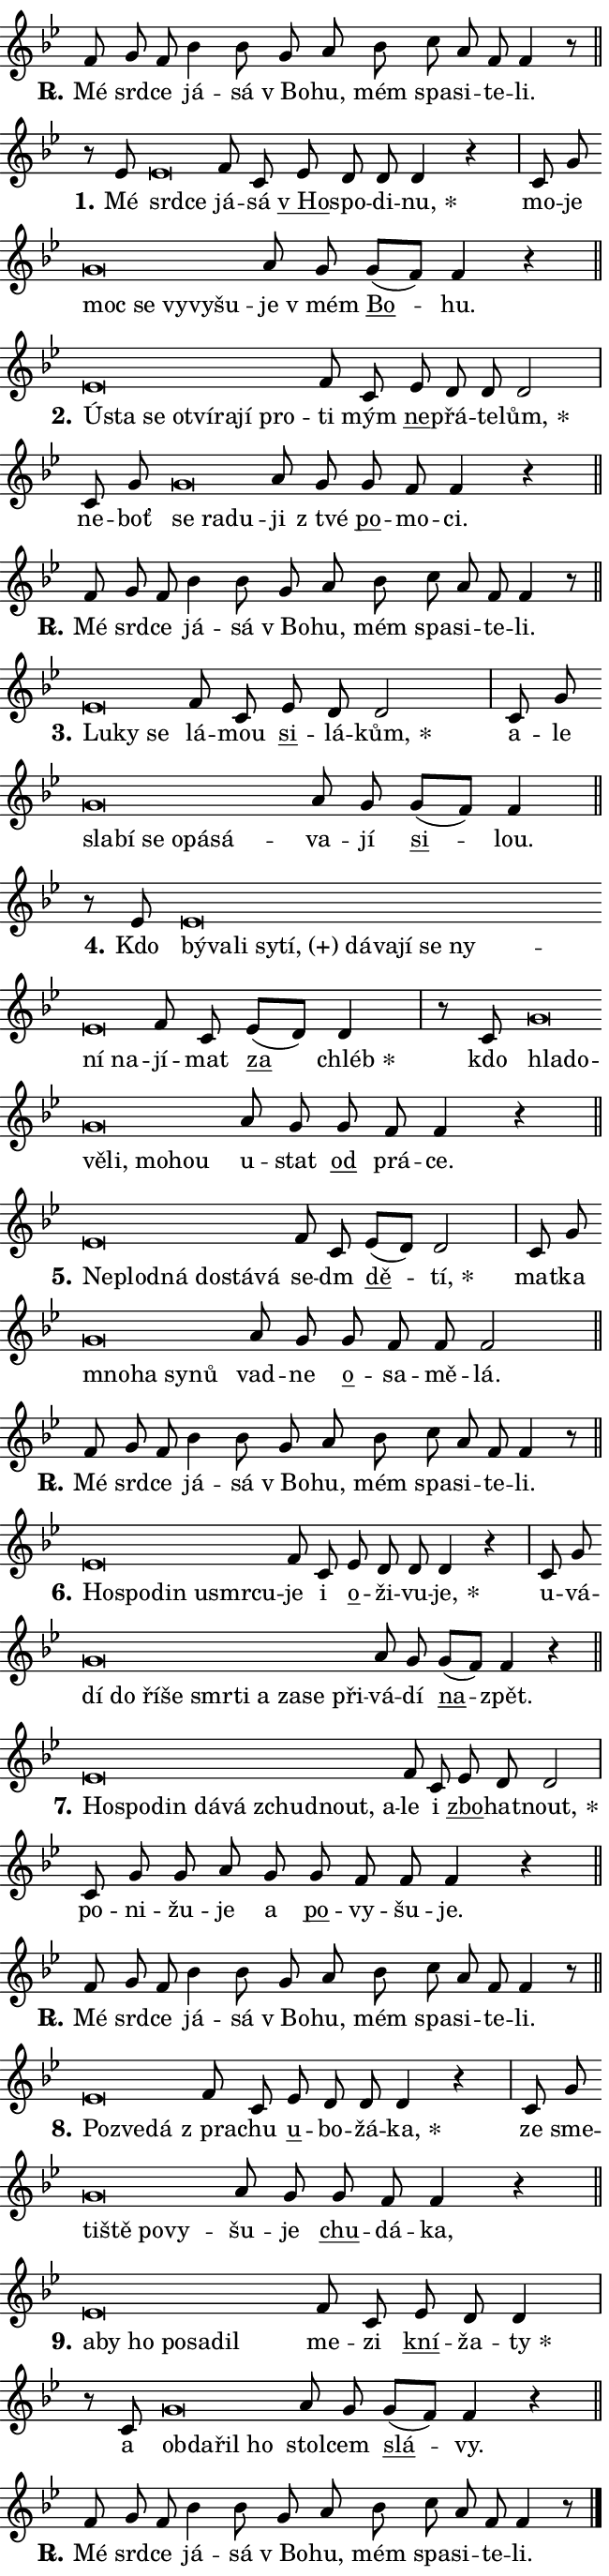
\version "2.24.0"
\header { tagline = "" }
\paper {
  indent = 0\cm
  top-margin = 0\cm
  right-margin = 0.13\cm % to fit lyric hyphens
  bottom-margin = 0\cm
  left-margin = 0\cm
  paper-width = 11\cm
  page-breaking = #ly:one-page-breaking
  system-system-spacing.basic-distance = #11
  score-system-spacing.basic-distance = #11
  ragged-last = ##f
}


%% Author: Thomas Morley
%% https://lists.gnu.org/archive/html/lilypond-user/2020-05/msg00002.html
#(define (line-position grob)
"Returns position of @var[grob} in current system:
   @code{'start}, if at first time-step
   @code{'end}, if at last time-step
   @code{'middle} otherwise
"
  (let* ((col (ly:item-get-column grob))
         (ln (ly:grob-object col 'left-neighbor))
         (rn (ly:grob-object col 'right-neighbor))
         (col-to-check-left (if (ly:grob? ln) ln col))
         (col-to-check-right (if (ly:grob? rn) rn col))
         (break-dir-left
           (and
             (ly:grob-property col-to-check-left 'non-musical #f)
             (ly:item-break-dir col-to-check-left)))
         (break-dir-right
           (and
             (ly:grob-property col-to-check-right 'non-musical #f)
             (ly:item-break-dir col-to-check-right))))
        (cond ((eqv? 1 break-dir-left) 'start)
              ((eqv? -1 break-dir-right) 'end)
              (else 'middle))))

#(define (tranparent-at-line-position vctor)
  (lambda (grob)
  "Relying on @code{line-position} select the relevant enry from @var{vctor}.
Used to determine transparency,"
    (case (line-position grob)
      ((end) (not (vector-ref vctor 0)))
      ((middle) (not (vector-ref vctor 1)))
      ((start) (not (vector-ref vctor 2))))))

noteHeadBreakVisibility =
#(define-music-function (break-visibility)(vector?)
"Makes @code{NoteHead}s transparent relying on @var{break-visibility}"
#{
  \override NoteHead.transparent =
    #(tranparent-at-line-position break-visibility)
#})

#(define delete-ledgers-for-transparent-note-heads
  (lambda (grob)
    "Reads whether a @code{NoteHead} is transparent.
If so this @code{NoteHead} is removed from @code{'note-heads} from
@var{grob}, which is supposed to be @code{LedgerLineSpanner}.
As a result ledgers are not printed for this @code{NoteHead}"
    (let* ((nhds-array (ly:grob-object grob 'note-heads))
           (nhds-list
             (if (ly:grob-array? nhds-array)
                 (ly:grob-array->list nhds-array)
                 '()))
           ;; Relies on the transparent-property being done before
           ;; Staff.LedgerLineSpanner.after-line-breaking is executed.
           ;; This is fragile ...
           (to-keep
             (remove
               (lambda (nhd)
                 (ly:grob-property nhd 'transparent #f))
               nhds-list)))
      ;; TODO find a better method to iterate over grob-arrays, similiar
      ;; to filter/remove etc for lists
      ;; For now rebuilt from scratch
      (set! (ly:grob-object grob 'note-heads)  '())
      (for-each
        (lambda (nhd)
          (ly:pointer-group-interface::add-grob grob 'note-heads nhd))
        to-keep))))

squashNotes = {
  \override NoteHead.X-extent = #'(-0.2 . 0.2)
  \override NoteHead.Y-extent = #'(-0.75 . 0)
  \override NoteHead.stencil =
    #(lambda (grob)
       (let ((pos (ly:grob-property grob 'staff-position)))
         (begin
           (if (< pos -7) (display "ERROR: Lower brevis then expected\n") (display ""))
           (if (<= pos -6) ly:text-interface::print ly:note-head::print))))
}
unSquashNotes = {
  \revert NoteHead.X-extent
  \revert NoteHead.Y-extent
  \revert NoteHead.stencil
}

hideNotes = \noteHeadBreakVisibility #begin-of-line-visible
unHideNotes = \noteHeadBreakVisibility #all-visible

% work-around for resetting accidentals
% https://lilypond.org/doc/v2.23/Documentation/notation/displaying-rhythms#unmetered-music
cadenzaMeasure = {
  \cadenzaOff
  \partial 1024 s1024
  \cadenzaOn
}

#(define-markup-command (accent layout props text) (markup?)
  "Underline accented syllable"
  (interpret-markup layout props
    #{\markup \override #'(offset . 4.3) \underline { #text }#}))

responsum = \markup \concat {
  "R" \hspace #-1.05 \path #0.1 #'((moveto 0 0.07) (lineto 0.9 0.8)) \hspace #0.05 "."
}

spaceSize = #0.6828661417322834 % exact space size for TeX Gyre Schola

\layout {
  \context {
    \Staff
    \remove "Time_signature_engraver"
    \override LedgerLineSpanner.after-line-breaking = #delete-ledgers-for-transparent-note-heads
  }
  \context {
    \Lyrics {
      \override LyricSpace.minimum-distance = \spaceSize
      \override LyricText.font-name = #"TeX Gyre Schola"
      \override LyricText.font-size = 1
      \override StanzaNumber.font-name = #"TeX Gyre Schola Bold"
      \override StanzaNumber.font-size = 1
    }
  }
  \context {
    \Score 
    \override NoteHead.text =
      #(lambda (grob) 
        (let ((pos (ly:grob-property grob 'staff-position)))
          #{\markup {
            \combine
              \halign #-0.55 \raise #(if (= pos -6) 0 0.5) \override #'(thickness . 2) \draw-line #'(3.2 . 0)
              \musicglyph "noteheads.sM1"
          }#}))
  }
}

% magnetic-lyrics.ily
%
%   written by
%     Jean Abou Samra <jean@abou-samra.fr>
%     Werner Lemberg <wl@gnu.org>
%
%   adapted by
%     Jiri Hon <jiri.hon@gmail.com>
%
% Version 2022-Apr-15

% https://www.mail-archive.com/lilypond-user@gnu.org/msg149350.html

#(define (Left_hyphen_pointer_engraver context)
   "Collect syllable-hyphen-syllable occurrences in lyrics and store
them in properties.  This engraver only looks to the left.  For
example, if the lyrics input is @code{foo -- bar}, it does the
following.

@itemize @bullet
@item
Set the @code{text} property of the @code{LyricHyphen} grob between
@q{foo} and @q{bar} to @code{foo}.

@item
Set the @code{left-hyphen} property of the @code{LyricText} grob with
text @q{foo} to the @code{LyricHyphen} grob between @q{foo} and
@q{bar}.
@end itemize

Use this auxiliary engraver in combination with the
@code{lyric-@/text::@/apply-@/magnetic-@/offset!} hook."
   (let ((hyphen #f)
         (text #f))
     (make-engraver
      (acknowledgers
       ((lyric-syllable-interface engraver grob source-engraver)
        (set! text grob)))
      (end-acknowledgers
       ((lyric-hyphen-interface engraver grob source-engraver)
        ;(when (not (grob::has-interface grob 'lyric-space-interface))
          (set! hyphen grob)));)
      ((stop-translation-timestep engraver)
       (when (and text hyphen)
         (ly:grob-set-object! text 'left-hyphen hyphen))
       (set! text #f)
       (set! hyphen #f)))))

#(define (lyric-text::apply-magnetic-offset! grob)
   "If the space between two syllables is less than the value in
property @code{LyricText@/.details@/.squash-threshold}, move the right
syllable to the left so that it gets concatenated with the left
syllable.

Use this function as a hook for
@code{LyricText@/.after-@/line-@/breaking} if the
@code{Left_@/hyphen_@/pointer_@/engraver} is active."
   (let ((hyphen (ly:grob-object grob 'left-hyphen #f)))
     (when hyphen
       (let ((left-text (ly:spanner-bound hyphen LEFT)))
         (when (grob::has-interface left-text 'lyric-syllable-interface)
           (let* ((common (ly:grob-common-refpoint grob left-text X))
                  (this-x-ext (ly:grob-extent grob common X))
                  (left-x-ext
                   (begin
                     ;; Trigger magnetism for left-text.
                     (ly:grob-property left-text 'after-line-breaking)
                     (ly:grob-extent left-text common X)))
                  ;; `delta` is the gap width between two syllables.
                  (delta (- (interval-start this-x-ext)
                            (interval-end left-x-ext)))
                  (details (ly:grob-property grob 'details))
                  (threshold (assoc-get 'squash-threshold details 0.2)))
             (when (< delta threshold)
               (let* (;; We have to manipulate the input text so that
                      ;; ligatures crossing syllable boundaries are not
                      ;; disabled.  For languages based on the Latin
                      ;; script this is essentially a beautification.
                      ;; However, for non-Western scripts it can be a
                      ;; necessity.
                      (lt (ly:grob-property left-text 'text))
                      (rt (ly:grob-property grob 'text))
                      (is-space (grob::has-interface hyphen 'lyric-space-interface))
                      (space (if is-space " " ""))
                      (extra-delta (if is-space spaceSize 0))
                      ;; Append new syllable.
                      (ltrt-space (if (and (string? lt) (string? rt))
                                (string-append lt space rt)
                                (make-concat-markup (list lt space rt))))
                      ;; Right-align `ltrt` to the right side.
                      (ltrt-space-markup (grob-interpret-markup
                               grob
                               (make-translate-markup
                                (cons (interval-length this-x-ext) 0)
                                (make-right-align-markup ltrt-space)))))
                 (begin
                   ;; Don't print `left-text`.
                   (ly:grob-set-property! left-text 'stencil #f)
                   ;; Set text and stencil (which holds all collected
                   ;; syllables so far) and shift it to the left.
                   (ly:grob-set-property! grob 'text ltrt-space)
                   (ly:grob-set-property! grob 'stencil ltrt-space-markup)
                   (ly:grob-translate-axis! grob (- (- delta extra-delta)) X))))))))))


#(define (lyric-hyphen::displace-bounds-first grob)
   ;; Make very sure this callback isn't triggered too early.
   (let ((left (ly:spanner-bound grob LEFT))
         (right (ly:spanner-bound grob RIGHT)))
     (ly:grob-property left 'after-line-breaking)
     (ly:grob-property right 'after-line-breaking)
     (ly:lyric-hyphen::print grob)))

squashThreshold = #0.4

\layout {
  \context {
    \Lyrics
    \consists #Left_hyphen_pointer_engraver
    \override LyricText.after-line-breaking =
      #lyric-text::apply-magnetic-offset!
    \override LyricHyphen.stencil = #lyric-hyphen::displace-bounds-first
    \override LyricText.details.squash-threshold = \squashThreshold
    \override LyricHyphen.minimum-distance = 0
    \override LyricHyphen.minimum-length = \squashThreshold
  }
}

squashText = \override LyricText.details.squash-threshold = 9999
unSquashText = \override LyricText.details.squash-threshold = \squashThreshold

leftText = \override LyricText.self-alignment-X = #LEFT
unLeftText = \revert LyricText.self-alignment-X

starOffset = #(lambda (grob) 
                (let ((x_offset (ly:self-alignment-interface::aligned-on-x-parent grob)))
                  (if (= x_offset 0) 0 (+ x_offset 1.2))))

star = #(define-music-function (syllable)(string?)
"Append star separator at the end of a syllable"
#{
  \once \override LyricText.X-offset = #starOffset
  \lyricmode { \markup {
    #syllable
    \override #'((font-name . "TeX Gyre Schola Bold")) \hspace #0.2 \lower #0.65 \larger "*"
  } }
#})

starAccent = #(define-music-function (syllable)(string?)
"Append star separator at the end of a syllable and make accent"
#{
  \once \override LyricText.X-offset = #starOffset
  \lyricmode { \markup {
    \accent #syllable
    \override #'((font-name . "TeX Gyre Schola Bold")) \hspace #0.2 \lower #0.65 \larger "*"
  } }
#})

breath = #(define-music-function (syllable)(string?)
"Append breathing indicator at the end of a syllable"
#{
  \lyricmode { \markup { #syllable "+" } }
#})

optionalBreath = #(define-music-function (syllable)(string?)
"Append optional breathing indicator at the end of a syllable"
#{
  \lyricmode { \markup { #syllable "(+)" } }
#})


\score {
    <<
        \new Voice = "melody" { \cadenzaOn \key bes \major \relative { f'8 g f bes4 bes8 \bar "" g a bes \bar "" c a f f4 r8 \cadenzaMeasure \bar "||" \break } }
        \new Lyrics \lyricsto "melody" { \lyricmode { \set stanza = \responsum
Mé srd -- ce já -- sá "v Bo" -- hu, mém spa -- si -- te -- li. } }
    >>
    \layout {}
}

\score {
    <<
        \new Voice = "melody" { \cadenzaOn \key bes \major \relative { r8 es' \squashNotes es\breve*1/16 \hideNotes \breve*1/16 \bar "" \unHideNotes \unSquashNotes f8 c \bar "" es d d d4 r \cadenzaMeasure \bar "|" c8 g' \bar "" \squashNotes g\breve*1/16 \hideNotes \breve*1/16 \bar "" \breve*1/16 \bar "" \breve*1/16 \breve*1/16 \bar "" \unHideNotes \unSquashNotes a8 g \bar "" g[( f)] f4 r \cadenzaMeasure \bar "||" \break } }
        \new Lyrics \lyricsto "melody" { \lyricmode { \set stanza = "1."
Mé \leftText srd -- \squashText ce \unLeftText \unSquashText já -- sá \markup \accent "v Ho" -- spo -- di -- \star nu, mo -- je \leftText moc \squashText se vy -- vy -- šu -- \unLeftText \unSquashText je "v mém" \markup \accent Bo -- hu. } }
    >>
    \layout {}
}

\score {
    <<
        \new Voice = "melody" { \cadenzaOn \key bes \major \relative { \squashNotes es'\breve*1/16 \hideNotes \breve*1/16 \bar "" \breve*1/16 \bar "" \breve*1/16 \bar "" \breve*1/16 \bar "" \breve*1/16 \bar "" \breve*1/16 \breve*1/16 \bar "" \unHideNotes \unSquashNotes f8 c \bar "" es d d d2 \cadenzaMeasure \bar "|" c8 g' \bar "" \squashNotes g\breve*1/16 \hideNotes \breve*1/16 \breve*1/16 \bar "" \unHideNotes \unSquashNotes a8 g \bar "" g f f4 r \cadenzaMeasure \bar "||" \break } }
        \new Lyrics \lyricsto "melody" { \lyricmode { \set stanza = "2."
\leftText Ú -- \squashText sta se o -- tví -- ra -- jí pro -- \unLeftText \unSquashText ti mým \markup \accent ne -- přá -- te -- \star lům, ne -- boť \leftText se \squashText ra -- du -- \unLeftText \unSquashText ji "z tvé" \markup \accent po -- mo -- ci. } }
    >>
    \layout {}
}

\score {
    <<
        \new Voice = "melody" { \cadenzaOn \key bes \major \relative { f'8 g f bes4 bes8 \bar "" g a bes \bar "" c a f f4 r8 \cadenzaMeasure \bar "||" \break } }
        \new Lyrics \lyricsto "melody" { \lyricmode { \set stanza = \responsum
Mé srd -- ce já -- sá "v Bo" -- hu, mém spa -- si -- te -- li. } }
    >>
    \layout {}
}

\score {
    <<
        \new Voice = "melody" { \cadenzaOn \key bes \major \relative { \squashNotes es'\breve*1/16 \hideNotes \breve*1/16 \breve*1/16 \bar "" \unHideNotes \unSquashNotes f8 c \bar "" es d d2 \cadenzaMeasure \bar "|" c8 g' \bar "" \squashNotes g\breve*1/16 \hideNotes \breve*1/16 \bar "" \breve*1/16 \bar "" \breve*1/16 \bar "" \breve*1/16 \breve*1/16 \bar "" \unHideNotes \unSquashNotes a8 g \bar "" g[( f)] f4 \cadenzaMeasure \bar "||" \break } }
        \new Lyrics \lyricsto "melody" { \lyricmode { \set stanza = "3."
\leftText Lu -- \squashText ky se \unLeftText \unSquashText lá -- mou \markup \accent si -- lá -- \star kům, a -- le \leftText sla -- \squashText bí se o -- pá -- sá -- \unLeftText \unSquashText va -- jí \markup \accent si -- lou. } }
    >>
    \layout {}
}

\score {
    <<
        \new Voice = "melody" { \cadenzaOn \key bes \major \relative { r8 es' \squashNotes es\breve*1/16 \hideNotes \breve*1/16 \bar "" \breve*1/16 \bar "" \breve*1/16 \bar "" \breve*1/16 \bar "" \breve*1/16 \bar "" \breve*1/16 \bar "" \breve*1/16 \bar "" \breve*1/16 \bar "" \breve*1/16 \bar "" \breve*1/16 \breve*1/16 \bar "" \unHideNotes \unSquashNotes f8 c \bar "" es[( d)] d4 \cadenzaMeasure \bar "|" r8 c8 \squashNotes g'\breve*1/16 \hideNotes \breve*1/16 \bar "" \breve*1/16 \bar "" \breve*1/16 \bar "" \breve*1/16 \breve*1/16 \bar "" \unHideNotes \unSquashNotes a8 g \bar "" g f f4 r \cadenzaMeasure \bar "||" \break } }
        \new Lyrics \lyricsto "melody" { \lyricmode { \set stanza = "4."
Kdo \leftText bý -- \squashText va -- li sy -- \optionalBreath tí, dá -- va -- jí se ny -- ní na -- \unLeftText \unSquashText jí -- mat \markup \accent za \star chléb kdo \leftText hla -- \squashText do -- vě -- li, mo -- hou \unLeftText \unSquashText u -- stat \markup \accent od prá -- ce. } }
    >>
    \layout {}
}

\score {
    <<
        \new Voice = "melody" { \cadenzaOn \key bes \major \relative { \squashNotes es'\breve*1/16 \hideNotes \breve*1/16 \bar "" \breve*1/16 \bar "" \breve*1/16 \bar "" \breve*1/16 \breve*1/16 \bar "" \unHideNotes \unSquashNotes f8 c \bar "" es[( d)] d2 \cadenzaMeasure \bar "|" c8 g' \bar "" \squashNotes g\breve*1/16 \hideNotes \breve*1/16 \bar "" \breve*1/16 \breve*1/16 \bar "" \unHideNotes \unSquashNotes a8 g \bar "" g f f f2 \cadenzaMeasure \bar "||" \break } }
        \new Lyrics \lyricsto "melody" { \lyricmode { \set stanza = "5."
\leftText Ne -- \squashText plod -- ná do -- stá -- vá \unLeftText \unSquashText se -- dm \markup \accent dě -- \star tí, mat -- ka \leftText mno -- \squashText ha sy -- nů \unLeftText \unSquashText vad -- ne \markup \accent o -- sa -- mě -- lá. } }
    >>
    \layout {}
}

\score {
    <<
        \new Voice = "melody" { \cadenzaOn \key bes \major \relative { f'8 g f bes4 bes8 \bar "" g a bes \bar "" c a f f4 r8 \cadenzaMeasure \bar "||" \break } }
        \new Lyrics \lyricsto "melody" { \lyricmode { \set stanza = \responsum
Mé srd -- ce já -- sá "v Bo" -- hu, mém spa -- si -- te -- li. } }
    >>
    \layout {}
}

\score {
    <<
        \new Voice = "melody" { \cadenzaOn \key bes \major \relative { \squashNotes es'\breve*1/16 \hideNotes \breve*1/16 \bar "" \breve*1/16 \bar "" \breve*1/16 \bar "" \breve*1/16 \breve*1/16 \bar "" \unHideNotes \unSquashNotes f8 c \bar "" es d d d4 r \cadenzaMeasure \bar "|" c8 g' \bar "" \squashNotes g\breve*1/16 \hideNotes \breve*1/16 \bar "" \breve*1/16 \bar "" \breve*1/16 \bar "" \breve*1/16 \bar "" \breve*1/16 \bar "" \breve*1/16 \bar "" \breve*1/16 \bar "" \breve*1/16 \breve*1/16 \bar "" \unHideNotes \unSquashNotes a8 g \bar "" g[( f)] f4 r \cadenzaMeasure \bar "||" \break } }
        \new Lyrics \lyricsto "melody" { \lyricmode { \set stanza = "6."
\leftText Ho -- \squashText spo -- din u -- smr -- cu -- \unLeftText \unSquashText je i \markup \accent o -- ži -- vu -- \star je, u -- vá -- \leftText dí \squashText do ří -- še smr -- ti a za -- se při -- \unLeftText \unSquashText vá -- dí \markup \accent na -- zpět. } }
    >>
    \layout {}
}

\score {
    <<
        \new Voice = "melody" { \cadenzaOn \key bes \major \relative { \squashNotes es'\breve*1/16 \hideNotes \breve*1/16 \bar "" \breve*1/16 \bar "" \breve*1/16 \bar "" \breve*1/16 \bar "" \breve*1/16 \bar "" \breve*1/16 \breve*1/16 \bar "" \unHideNotes \unSquashNotes f8 c \bar "" es d d2 \cadenzaMeasure \bar "|" c8 g' \bar "" g a8 g \bar "" g f f f4 r \cadenzaMeasure \bar "||" \break } }
        \new Lyrics \lyricsto "melody" { \lyricmode { \set stanza = "7."
\leftText Ho -- \squashText spo -- din dá -- vá zchud -- nout, a -- \unLeftText \unSquashText le i \markup \accent zbo -- hat -- \star nout, po -- ni -- žu -- je a \markup \accent po -- vy -- šu -- je. } }
    >>
    \layout {}
}

\score {
    <<
        \new Voice = "melody" { \cadenzaOn \key bes \major \relative { f'8 g f bes4 bes8 \bar "" g a bes \bar "" c a f f4 r8 \cadenzaMeasure \bar "||" \break } }
        \new Lyrics \lyricsto "melody" { \lyricmode { \set stanza = \responsum
Mé srd -- ce já -- sá "v Bo" -- hu, mém spa -- si -- te -- li. } }
    >>
    \layout {}
}

\score {
    <<
        \new Voice = "melody" { \cadenzaOn \key bes \major \relative { \squashNotes es'\breve*1/16 \hideNotes \breve*1/16 \breve*1/16 \bar "" \unHideNotes \unSquashNotes f8 c \bar "" es d d d4 r \cadenzaMeasure \bar "|" c8 g' \bar "" \squashNotes g\breve*1/16 \hideNotes \breve*1/16 \bar "" \breve*1/16 \breve*1/16 \bar "" \unHideNotes \unSquashNotes a8 g \bar "" g f f4 r \cadenzaMeasure \bar "||" \break } }
        \new Lyrics \lyricsto "melody" { \lyricmode { \set stanza = "8."
\leftText Po -- \squashText zve -- dá \unLeftText \unSquashText "z pra" -- chu \markup \accent u -- bo -- žá -- \star ka, ze sme -- \leftText ti -- \squashText ště po -- vy -- \unLeftText \unSquashText šu -- je \markup \accent chu -- dá -- ka, } }
    >>
    \layout {}
}

\score {
    <<
        \new Voice = "melody" { \cadenzaOn \key bes \major \relative { \squashNotes es'\breve*1/16 \hideNotes \breve*1/16 \bar "" \breve*1/16 \bar "" \breve*1/16 \bar "" \breve*1/16 \breve*1/16 \bar "" \unHideNotes \unSquashNotes f8 c \bar "" es d d4 \cadenzaMeasure \bar "|" r8 c8 \squashNotes g'\breve*1/16 \hideNotes \breve*1/16 \bar "" \breve*1/16 \breve*1/16 \bar "" \unHideNotes \unSquashNotes a8 g \bar "" g[( f)] f4 r \cadenzaMeasure \bar "||" \break } }
        \new Lyrics \lyricsto "melody" { \lyricmode { \set stanza = "9."
\leftText a -- \squashText by ho po -- sa -- dil \unLeftText \unSquashText me -- zi \markup \accent kní -- ža -- \star ty a \leftText ob -- \squashText da -- řil ho \unLeftText \unSquashText stol -- cem \markup \accent slá -- vy. } }
    >>
    \layout {}
}

\score {
    <<
        \new Voice = "melody" { \cadenzaOn \key bes \major \relative { f'8 g f bes4 bes8 \bar "" g a bes \bar "" c a f f4 r8 \cadenzaMeasure \bar "||" \break } \bar "|." }
        \new Lyrics \lyricsto "melody" { \lyricmode { \set stanza = \responsum
Mé srd -- ce já -- sá "v Bo" -- hu, mém spa -- si -- te -- li. } }
    >>
    \layout {}
}
